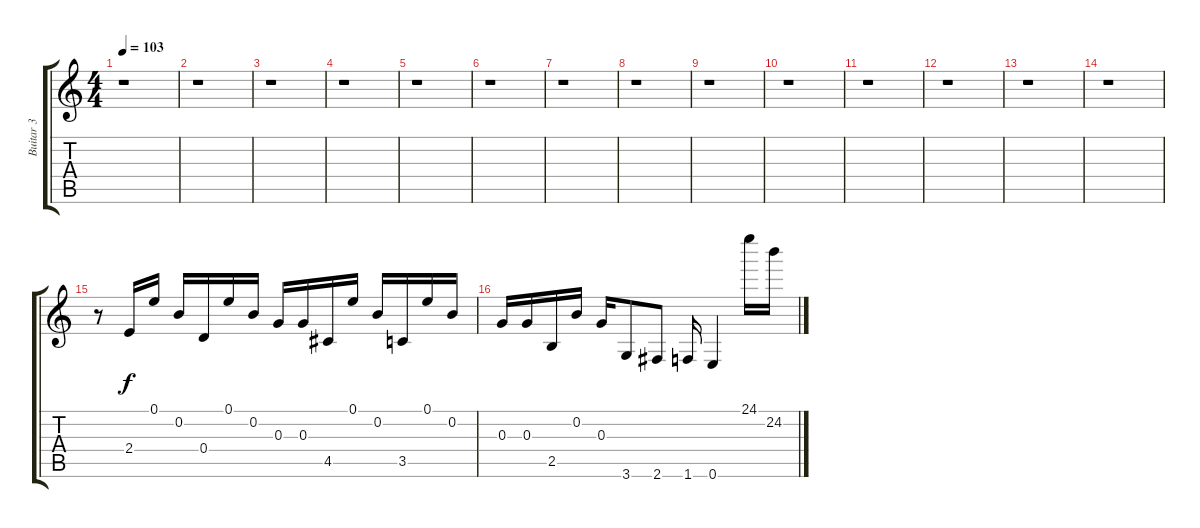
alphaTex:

\track ("Buitar 3" "Buitar 3") {instrument electricguitarclean}
\staff {score tabs}
\tuning (E4 B3 G3 D3 A2 E2) {hide}
\ts (4 4)
\tempo 103
\clef g2
\ks c
r.1{dy f} |
r.1 |
r.1 |
r.1 |
r.1 |
r.1 |
r.1 |
r.1 |
r.1 |
r.1 |
r.1 |
r.1 |
r.1 |
r.1 |
r.8 2.4.16 0.1.16 0.2.16 0.4.16 0.1.16 0.2.16 0.3.16 0.3.16 4.5.16 0.1.16 0.2.16 3.5.16 0.1.16 0.2.16 |
0.3.16 0.3.16 2.5.16 0.2.16 0.3.16 3.6.8 2.6.8 1.6.16 0.6.4 24.1.16 24.2.16
